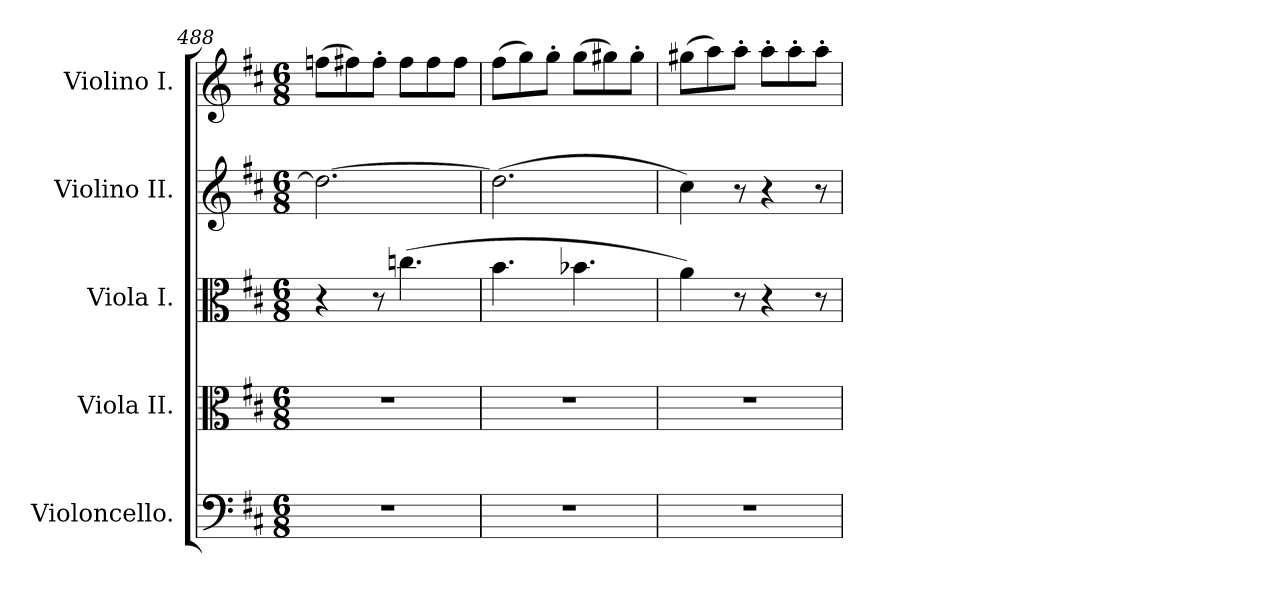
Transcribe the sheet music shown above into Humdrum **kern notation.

**kern	**kern	**kern	**kern	**kern
*part5	*part4	*part3	*part2	*part1
*staff5	*staff4	*staff3	*staff2	*staff1
*I"Violoncello.	*I"Viola II.	*I"Viola I.	*I"Violino II.	*I"Violino I.
*I'Vc	*I'Vla	*I'Vla	*I'Vln	*I'Vln
*clefF4	*clefC3	*clefC3	*clefG2	*clefG2
*k[f#c#]	*k[f#c#]	*k[f#c#]	*k[f#c#]	*k[f#c#]
*M6/8	*M6/8	*M6/8	*M6/8	*M6/8
=488	=488	=488	=488	=488
2.r	2.r	4r	2.dd\_	(>8ffn\L
.	.	.	.	8ff#X\)
.	.	8r	.	8ff#'\J
.	.	(>4.ccn\	.	8ff#\L
.	.	.	.	8ff#\
.	.	.	.	8ff#\J
=489	=489	=489	=489	=489
2.r	2.r	4.b\	(>2.dd\]	(>8ff#\L
.	.	.	.	8gg\)
.	.	.	.	8gg'\J
.	.	4.b-X\	.	(>8gg\L
.	.	.	.	8gg#X\)
.	.	.	.	8gg#'\J
=490	=490	=490	=490	=490
2.r	2.r	4a\)	4cc#\)	(>8gg#X\L
.	.	.	.	8aa\)
.	.	8r	8r	8aa'\J
.	.	4r	4r	8aa'\L
.	.	.	.	8aa'\
.	.	8r	8r	8aa'\J
=	=	=	=	=
*-	*-	*-	*-	*-
